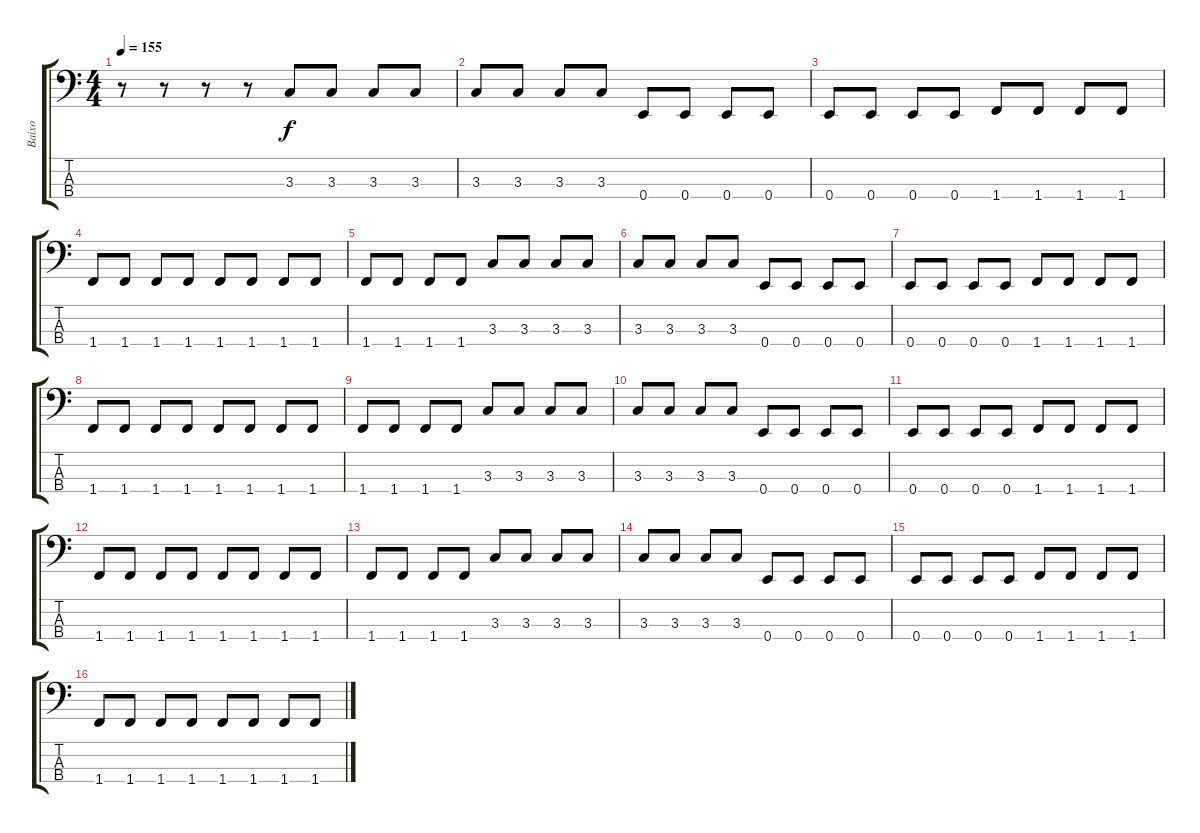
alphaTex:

\track ("Baixo" "Baixo") {instrument electricbassfinger}
\staff {score tabs}
\tuning (G2 D2 A1 E1) {hide}
\ts (4 4)
\tempo 155
\clef f4
\ks c
r.8{dy f instrument electricbassfinger} r.8 r.8 r.8 3.3.8 3.3.8 3.3.8 3.3.8 |
3.3.8 3.3.8 3.3.8 3.3.8 0.4.8 0.4.8 0.4.8 0.4.8 |
0.4.8 0.4.8 0.4.8 0.4.8 1.4.8 1.4.8 1.4.8 1.4.8 |
1.4.8 1.4.8 1.4.8 1.4.8 1.4.8 1.4.8 1.4.8 1.4.8 |
1.4.8 1.4.8 1.4.8 1.4.8 3.3.8 3.3.8 3.3.8 3.3.8 |
3.3.8 3.3.8 3.3.8 3.3.8 0.4.8 0.4.8 0.4.8 0.4.8 |
0.4.8 0.4.8 0.4.8 0.4.8 1.4.8 1.4.8 1.4.8 1.4.8 |
1.4.8 1.4.8 1.4.8 1.4.8 1.4.8 1.4.8 1.4.8 1.4.8 |
1.4.8 1.4.8 1.4.8 1.4.8 3.3.8 3.3.8 3.3.8 3.3.8 |
3.3.8 3.3.8 3.3.8 3.3.8 0.4.8 0.4.8 0.4.8 0.4.8 |
0.4.8 0.4.8 0.4.8 0.4.8 1.4.8 1.4.8 1.4.8 1.4.8 |
1.4.8 1.4.8 1.4.8 1.4.8 1.4.8 1.4.8 1.4.8 1.4.8 |
1.4.8 1.4.8 1.4.8 1.4.8 3.3.8 3.3.8 3.3.8 3.3.8 |
3.3.8 3.3.8 3.3.8 3.3.8 0.4.8 0.4.8 0.4.8 0.4.8 |
0.4.8 0.4.8 0.4.8 0.4.8 1.4.8 1.4.8 1.4.8 1.4.8 |
1.4.8 1.4.8 1.4.8 1.4.8 1.4.8 1.4.8 1.4.8 1.4.8
